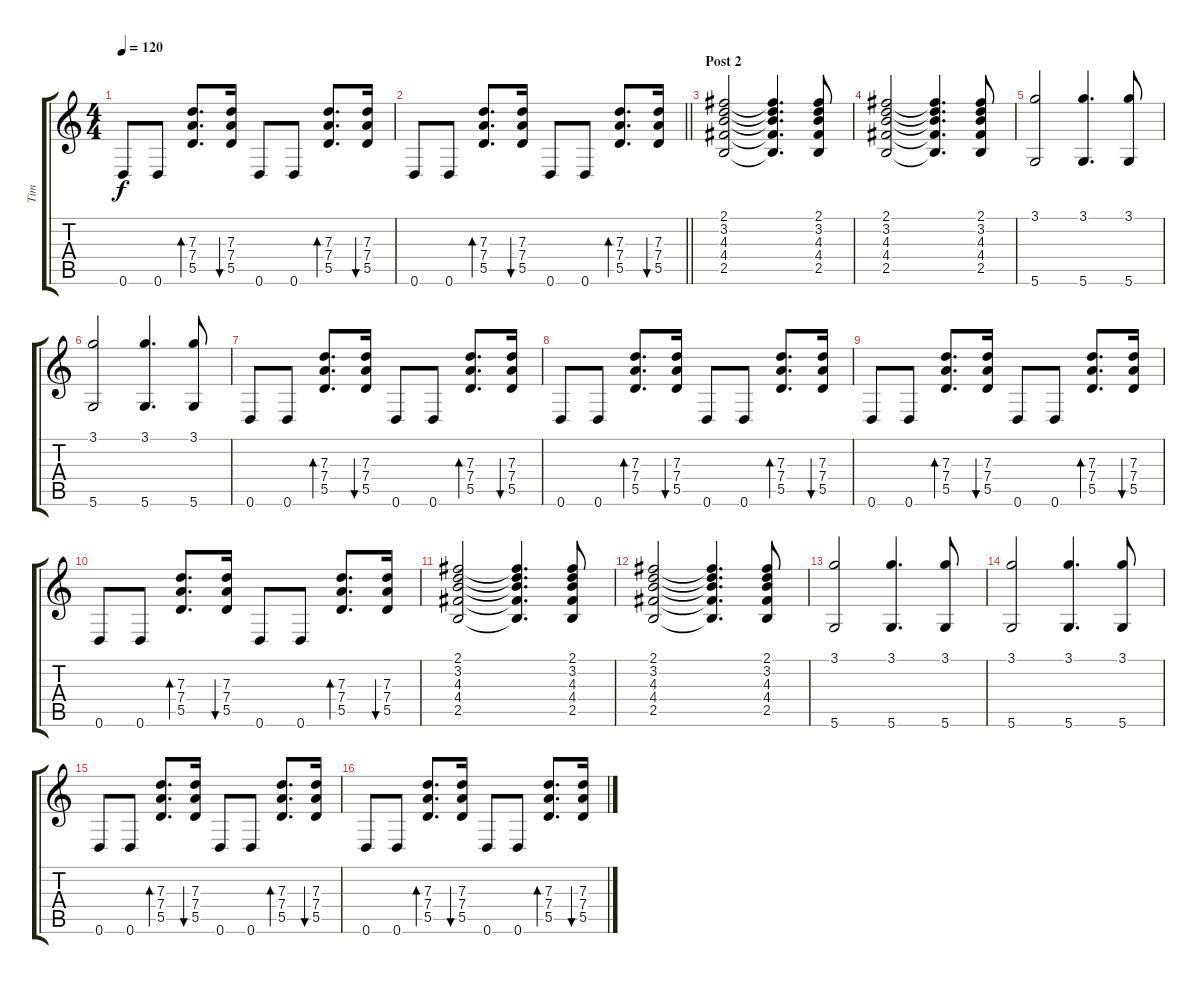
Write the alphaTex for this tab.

\track ("Tim" "Tim") {instrument distortionguitar}
\staff {score tabs}
\tuning (E4 B3 G3 D3 A2 D2) {hide}
\ts (4 4)
\tempo 120
\clef g2
\ks c
0.6.8{dy f} 0.6.8 (7.3 7.4 5.5).8{d bd 120} (7.3 7.4 5.5).16{bu 120} 0.6.8 0.6.8 (7.3 7.4 5.5).8{d bd 120} (7.3 7.4 5.5).16{bu 120} |
\barLineRight lightlight
0.6.8 0.6.8 (7.3 7.4 5.5).8{d bd 120} (7.3 7.4 5.5).16{bu 120} 0.6.8 0.6.8 (7.3 7.4 5.5).8{d bd 120} (7.3 7.4 5.5).16{bu 120} |
\section ("" "Post 2")
(2.1 3.2 4.3 4.4 2.5).2 (2.1{t} 3.2{t} 4.3{t} 4.4{t} 2.5{t}).4{d} (2.1 3.2 4.3 4.4 2.5).8 |
(2.1 3.2 4.3 4.4 2.5).2 (2.1{t} 3.2{t} 4.3{t} 4.4{t} 2.5{t}).4{d} (2.1 3.2 4.3 4.4 2.5).8 |
(3.1 5.6).2 (3.1 5.6).4{d} (3.1 5.6).8 |
(3.1 5.6).2 (3.1 5.6).4{d} (3.1 5.6).8 |
0.6.8 0.6.8 (7.3 7.4 5.5).8{d bd 120} (7.3 7.4 5.5).16{bu 120} 0.6.8 0.6.8 (7.3 7.4 5.5).8{d bd 120} (7.3 7.4 5.5).16{bu 120} |
0.6.8 0.6.8 (7.3 7.4 5.5).8{d bd 120} (7.3 7.4 5.5).16{bu 120} 0.6.8 0.6.8 (7.3 7.4 5.5).8{d bd 120} (7.3 7.4 5.5).16{bu 120} |
0.6.8 0.6.8 (7.3 7.4 5.5).8{d bd 120} (7.3 7.4 5.5).16{bu 120} 0.6.8 0.6.8 (7.3 7.4 5.5).8{d bd 120} (7.3 7.4 5.5).16{bu 120} |
0.6.8 0.6.8 (7.3 7.4 5.5).8{d bd 120} (7.3 7.4 5.5).16{bu 120} 0.6.8 0.6.8 (7.3 7.4 5.5).8{d bd 120} (7.3 7.4 5.5).16{bu 120} |
(2.1 3.2 4.3 4.4 2.5).2 (2.1{t} 3.2{t} 4.3{t} 4.4{t} 2.5{t}).4{d} (2.1 3.2 4.3 4.4 2.5).8 |
(2.1 3.2 4.3 4.4 2.5).2 (2.1{t} 3.2{t} 4.3{t} 4.4{t} 2.5{t}).4{d} (2.1 3.2 4.3 4.4 2.5).8 |
(3.1 5.6).2 (3.1 5.6).4{d} (3.1 5.6).8 |
(3.1 5.6).2 (3.1 5.6).4{d} (3.1 5.6).8 |
0.6.8 0.6.8 (7.3 7.4 5.5).8{d bd 120} (7.3 7.4 5.5).16{bu 120} 0.6.8 0.6.8 (7.3 7.4 5.5).8{d bd 120} (7.3 7.4 5.5).16{bu 120} |
0.6.8 0.6.8 (7.3 7.4 5.5).8{d bd 120} (7.3 7.4 5.5).16{bu 120} 0.6.8 0.6.8 (7.3 7.4 5.5).8{d bd 120} (7.3 7.4 5.5).16{bu 120}
